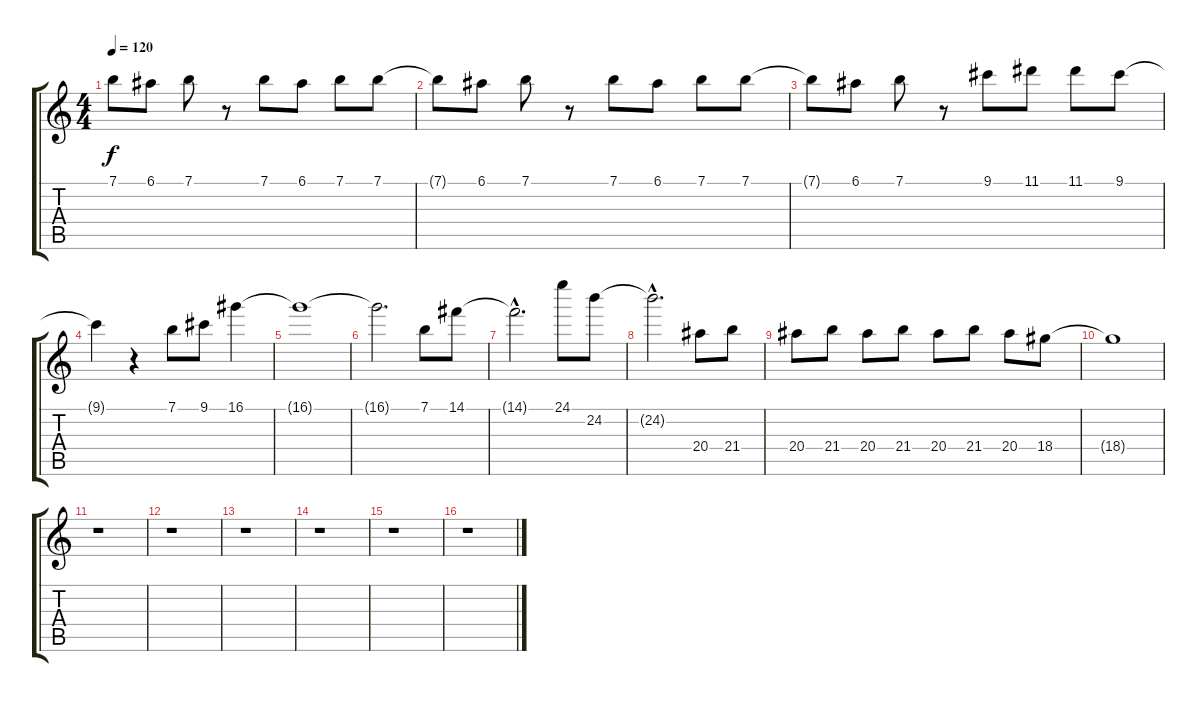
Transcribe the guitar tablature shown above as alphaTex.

\track "" {instrument overdrivenguitar}
\staff {score tabs}
\tuning (E4 B3 G3 D3 A2 E2) {hide}
\ts (4 4)
\tempo 120
\clef g2
\ks c
7.1{t}.8{dy f} 6.1.8 7.1.8 r.8 7.1.8 6.1.8 7.1.8 7.1.8 |
7.1{t}.8 6.1.8 7.1.8 r.8 7.1.8 6.1.8 7.1.8 7.1.8 |
7.1{t}.8 6.1.8 7.1.8 r.8 9.1.8 11.1.8 11.1.8 9.1.8 |
9.1{t}.4 r.4 7.1.8 9.1.8 16.1.4 |
16.1{t}.1 |
16.1{t}.2{d} 7.1.8 14.1.8 |
14.1{hac t}.2{d} 24.1.8 24.2.8 |
24.2{hac t}.2{d} 20.4.8 21.4.8 |
20.4.8 21.4.8 20.4.8 21.4.8 20.4.8 21.4.8 20.4.8 18.4.8 |
18.4{t}.1 |
r.1 |
r.1 |
r.1 |
r.1 |
r.1 |
r.1
